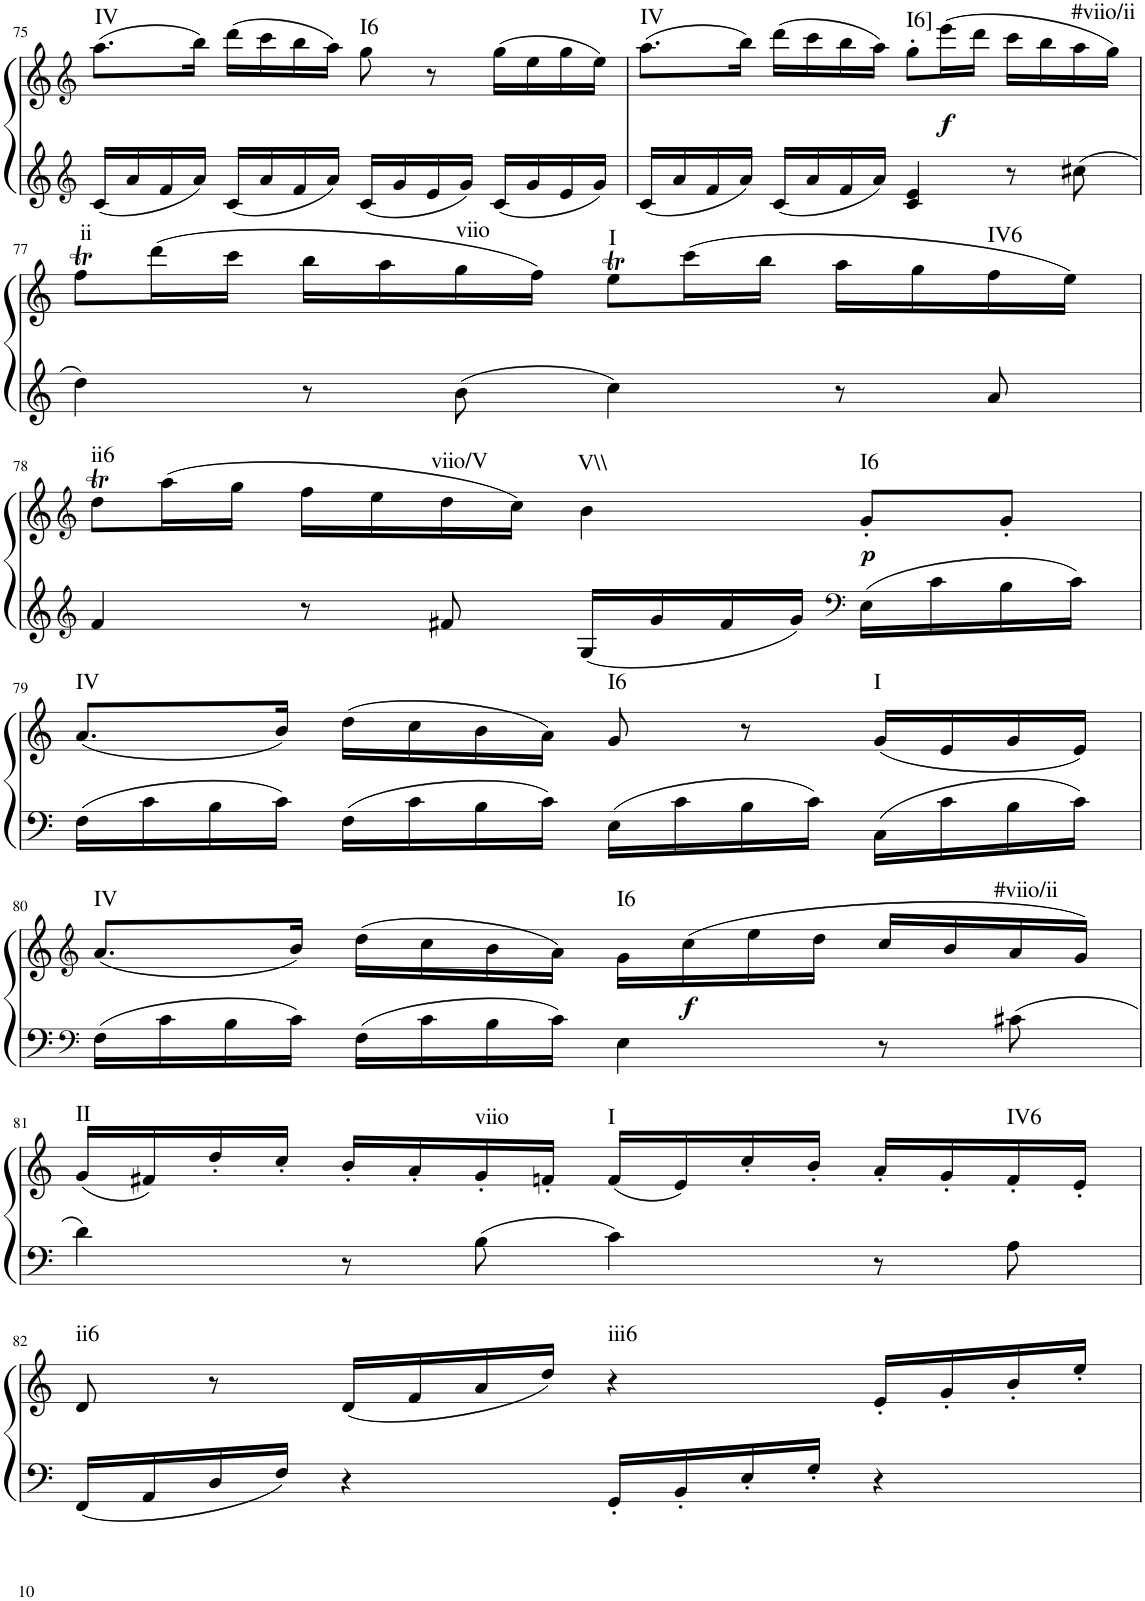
**kern	**kern	**dynam	**harte
*part1	*part1	*part1	*part1
*staff2	*staff1	*staff1/2	*
*I"Klavier linke Hand	*	*	*
!!LO:PB:g=z
*clefG2	*clefG2	*	*
*k[]	*k[]	*	*
*M4/4	*M4/4	*	*
=75	=75	=75	=75
!	!	!	!LO:H:kt=IV
16c/LL	(8.aa\L	.	N
16a/	.	.	.
16f/	.	.	.
16a/JJ	16bb\Jk)	.	.
16c/LL	(16ddd\LL	.	.
16a/	16ccc\	.	.
16f/	16bb\	.	.
16a/JJ	16aa\JJ)	.	.
!	!	!	!LO:H:kt=I6
16c/LL	8gg\	.	N
16g/	.	.	.
16e/	8r	.	.
16g/JJ	.	.	.
16c/LL	(16gg\LL	.	.
16g/	16ee\	.	.
16e/	16gg\	.	.
16g/JJ	16ee\JJ)	.	.
=76	=76	=76	=76
!	!	!	!LO:H:kt=IV
16c/LL	(8.aa\L	.	N
16a/	.	.	.
16f/	.	.	.
16a/JJ	16bb\Jk)	.	.
16c/LL	(16ddd\LL	.	.
16a/	16ccc\	.	.
16f/	16bb\	.	.
16a/JJ	16aa\JJ)	.	.
!	!	!	!LO:H:kt=I6]
4c/ 4e/	8gg'\L	.	N
!	!	!LO:DY:b	!
.	(16eee\L	f	.
.	16ddd\JJ	.	.
8r	16ccc\LL	.	.
.	16bb\	.	.
!	!	!	!LO:H:kt=#viio/ii
8cc#X\	16aa\	.	N
.	16gg\JJ)	.	.
!!LO:LB:g=z
=77	=77	=77	=77
!	!	!	!LO:H:kt=ii
4dd\	8ffT\L	.	N
.	(16ddd\L	.	.
.	16ccc\JJ	.	.
8r	16bb\LL	.	.
.	16aa\	.	.
!	!	!	!LO:H:kt=viio
8b\	16gg\	.	N
.	16ff\JJ)	.	.
!	!	!	!LO:H:kt=I
4cc\	8eet\L	.	N
.	(16ccc\L	.	.
.	16bb\JJ	.	.
8r	16aa\LL	.	.
.	16gg\	.	.
!	!	!	!LO:H:kt=IV6
8a/	16ff\	.	N
.	16ee\JJ)	.	.
!!LO:LB:g=z
=78	=78	=78	=78
*clefG2	*clefG2	*	*
!	!	!	!LO:H:kt=ii6
4f/	8ddT\L	.	N
.	(16aa\L	.	.
.	16gg\JJ	.	.
8r	16ff\LL	.	.
.	16ee\	.	.
!	!	!	!LO:H:kt=viio/V
8f#X/	16dd\	.	N
.	16cc\JJ)	.	.
!	!	!	!LO:H:kt=V\\
16G/LL	4b\	.	N
16g/	.	.	.
16f#/	.	.	.
16g/JJ	.	.	.
*clefF4	*	*	*
!	!	!LO:DY:b	!LO:H:kt=I6
16E\LL	8g'/L	p	N
16c\	.	.	.
16B\	8g'/J	.	.
16c\JJ	.	.	.
!!LO:LB:g=z
=79	=79	=79	=79
!	!	!	!LO:H:kt=IV
16F\LL	(8.a/L	.	N
16c\	.	.	.
16B\	.	.	.
16c\JJ	16b/Jk)	.	.
16F\LL	(16dd\LL	.	.
16c\	16cc\	.	.
16B\	16b\	.	.
16c\JJ	16a\JJ)	.	.
!	!	!	!LO:H:kt=I6
16E\LL	8g/	.	N
16c\	.	.	.
16B\	8r	.	.
16c\JJ	.	.	.
!	!	!	!LO:H:kt=I
16C\LL	(16g/LL	.	N
16c\	16e/	.	.
16B\	16g/	.	.
16c\JJ	16e/JJ)	.	.
!!LO:LB:g=z
=80	=80	=80	=80
*clefF4	*clefG2	*	*
!	!	!	!LO:H:kt=IV
16F\LL	(8.a/L	.	N
16c\	.	.	.
16B\	.	.	.
16c\JJ	16b/Jk)	.	.
16F\LL	(16dd\LL	.	.
16c\	16cc\	.	.
16B\	16b\	.	.
16c\JJ	16a\JJ)	.	.
!	!	!	!LO:H:kt=I6
4E\	16g\LL	.	N
!	!	!LO:DY:b	!
.	(16cc\	f	.
.	16ee\	.	.
.	16dd\JJ	.	.
8r	16cc/LL	.	.
.	16b/	.	.
!	!	!	!LO:H:kt=#viio/ii
8c#X\	16a/	.	N
.	16g/JJ)	.	.
!!LO:LB:g=z
=81	=81	=81	=81
!	!	!	!LO:H:kt=II
4d\	(16g/LL	.	N
.	16f#X/)	.	.
.	16dd'/	.	.
.	16cc'/JJ	.	.
8r	16b'/LL	.	.
.	16a'/	.	.
!	!	!	!LO:H:kt=viio
8B\	16g'/	.	N
.	16fn'/JJ	.	.
!	!	!	!LO:H:kt=I
4c\	(16f/LL	.	N
.	16e/)	.	.
.	16cc'/	.	.
.	16b'/JJ	.	.
8r	16a'/LL	.	.
.	16g'/	.	.
!	!	!	!LO:H:kt=IV6
8A\	16f'/	.	N
.	16e'/JJ	.	.
!!LO:LB:g=z
=82	=82	=82	=82
!	!	!	!LO:H:kt=ii6
16FF/LL	8d/	.	N
16AA/	.	.	.
16D/	8r	.	.
16F/JJ	.	.	.
4r	(16d/LL	.	.
.	16f/	.	.
.	16a/	.	.
.	16dd/JJ)	.	.
!	!	!	!LO:H:kt=iii6
16GG'/LL	4r	.	N
16BB'/	.	.	.
16E'/	.	.	.
16G'/JJ	.	.	.
4r	16e'/LL	.	.
.	16g'/	.	.
.	16b'/	.	.
.	16ee'/JJ	.	.
=	=	=	=
*-	*-	*-	*-
